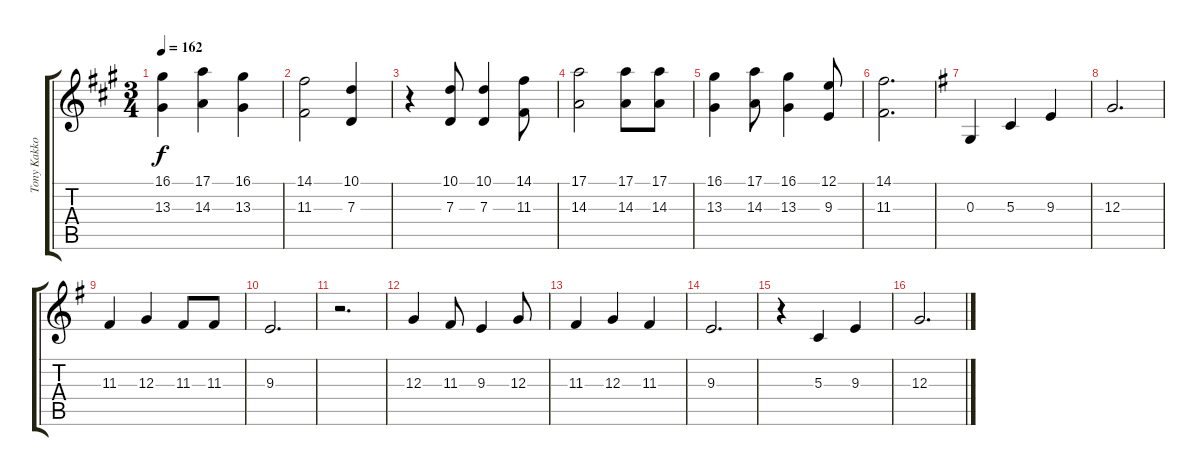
\track ("Tony Kakko (Vocals)" "Tony Kakko") {instrument lead6voice}
\staff {score tabs}
\tuning (E4 B3 G3 D3 A2 E2) {hide}
\ts (3 4)
\tempo 162
\clef g2
\ks a
(16.1 13.3).4{dy f} (17.1 14.3).4 (16.1 13.3).4 |
(14.1 11.3).2 (10.1 7.3).4 |
r.4 (10.1 7.3).8 (10.1 7.3).4 (14.1 11.3).8 |
(17.1 14.3).2 (17.1 14.3).8 (17.1 14.3).8 |
(16.1 13.3).4 (17.1 14.3).8 (16.1 13.3).4 (12.1 9.3).8 |
(14.1 11.3).2{d} |
\ks g
0.3.4 5.3.4 9.3.4 |
12.3.2{d} |
11.3.4 12.3.4 11.3.8 11.3.8 |
9.3.2{d} |
r.2{d} |
12.3.4 11.3.8 9.3.4 12.3.8 |
11.3.4 12.3.4 11.3.4 |
9.3.2{d} |
r.4 5.3.4 9.3.4 |
12.3.2{d}
